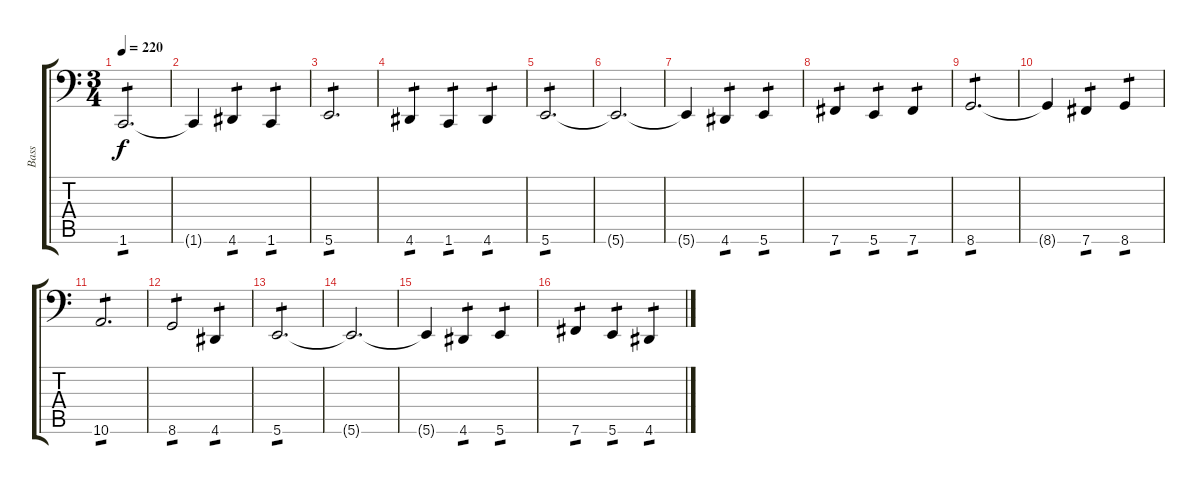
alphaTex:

\track ("Bass" "Bass") {instrument electricbassfinger}
\staff {score tabs}
\tuning (Db3 Ab2 E2 B1 Gb1 B0) {hide}
\ts (3 4)
\tempo 220
\clef f4
\ks c
1.6.2{d tp 1 dy f} |
1.6{t}.4 4.6.4{tp 1} 1.6.4{tp 1} |
5.6.2{d tp 1} |
4.6.4{tp 1} 1.6.4{tp 1} 4.6.4{tp 1} |
5.6.2{d tp 1} |
5.6{t}.2{d} |
5.6{t}.4 4.6.4{tp 1} 5.6.4{tp 1} |
7.6.4{tp 1} 5.6.4{tp 1} 7.6.4{tp 1} |
8.6.2{d tp 1} |
8.6{t}.4 7.6.4{tp 1} 8.6.4{tp 1} |
10.6.2{d tp 1} |
8.6.2{tp 1} 4.6.4{tp 1} |
5.6.2{d tp 1} |
5.6{t}.2{d} |
5.6{t}.4 4.6.4{tp 1} 5.6.4{tp 1} |
7.6.4{tp 1} 5.6.4{tp 1} 4.6.4{tp 1}
